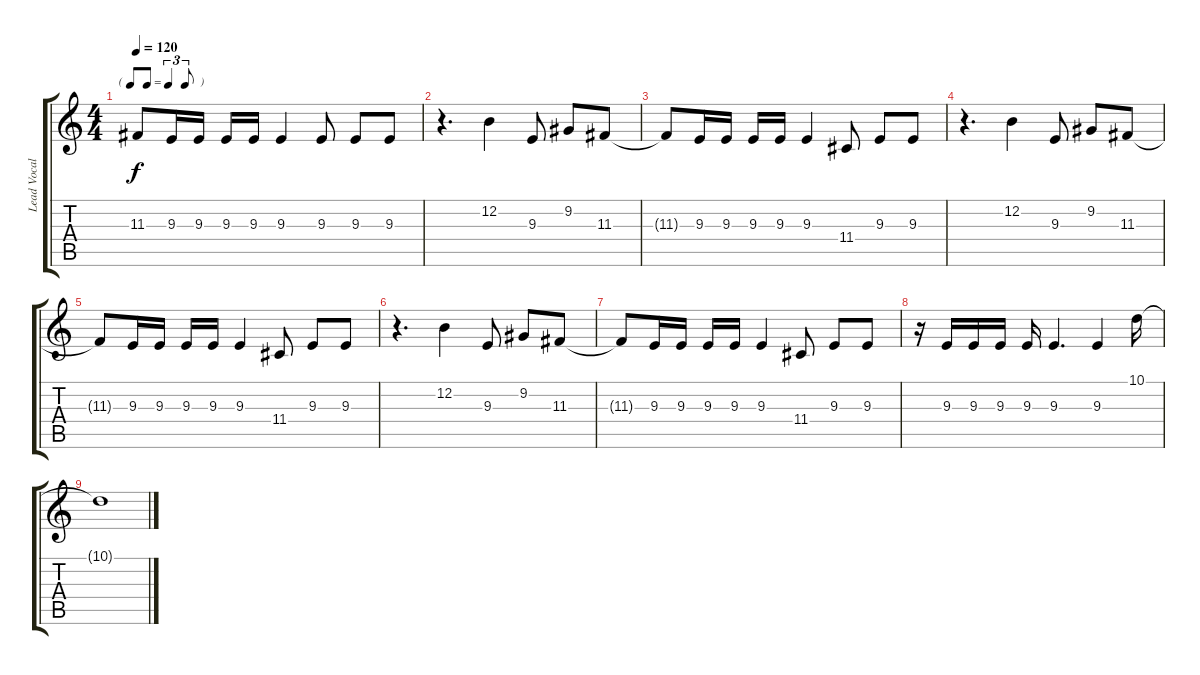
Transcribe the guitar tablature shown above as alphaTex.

\track ("Lead Vocal (Ringo Starr)" "Lead Vocal") {instrument altosax}
\staff {score tabs}
\tuning (E4 B3 G3 D3 A2 E2) {hide}
\ts (4 4)
\tf triplet8th
\tempo 120
\clef g2
\ks c
11.3{t}.8{dy f} 9.3.16 9.3.16 9.3.16 9.3.16 9.3.4 9.3.8 9.3.8 9.3.8 |
r.4{d} 12.2.4 9.3.8 9.2.8 11.3.8 |
11.3{t}.8 9.3.16 9.3.16 9.3.16 9.3.16 9.3.4 11.4.8 9.3.8 9.3.8 |
r.4{d} 12.2.4 9.3.8 9.2.8 11.3.8 |
11.3{t}.8 9.3.16 9.3.16 9.3.16 9.3.16 9.3.4 11.4.8 9.3.8 9.3.8 |
r.4{d} 12.2.4 9.3.8 9.2.8 11.3.8 |
11.3{t}.8 9.3.16 9.3.16 9.3.16 9.3.16 9.3.4 11.4.8 9.3.8 9.3.8 |
r.16 9.3.16 9.3.16 9.3.16 9.3.16 9.3.4{d} 9.3.4 10.1.16 |
10.1{t}.1
